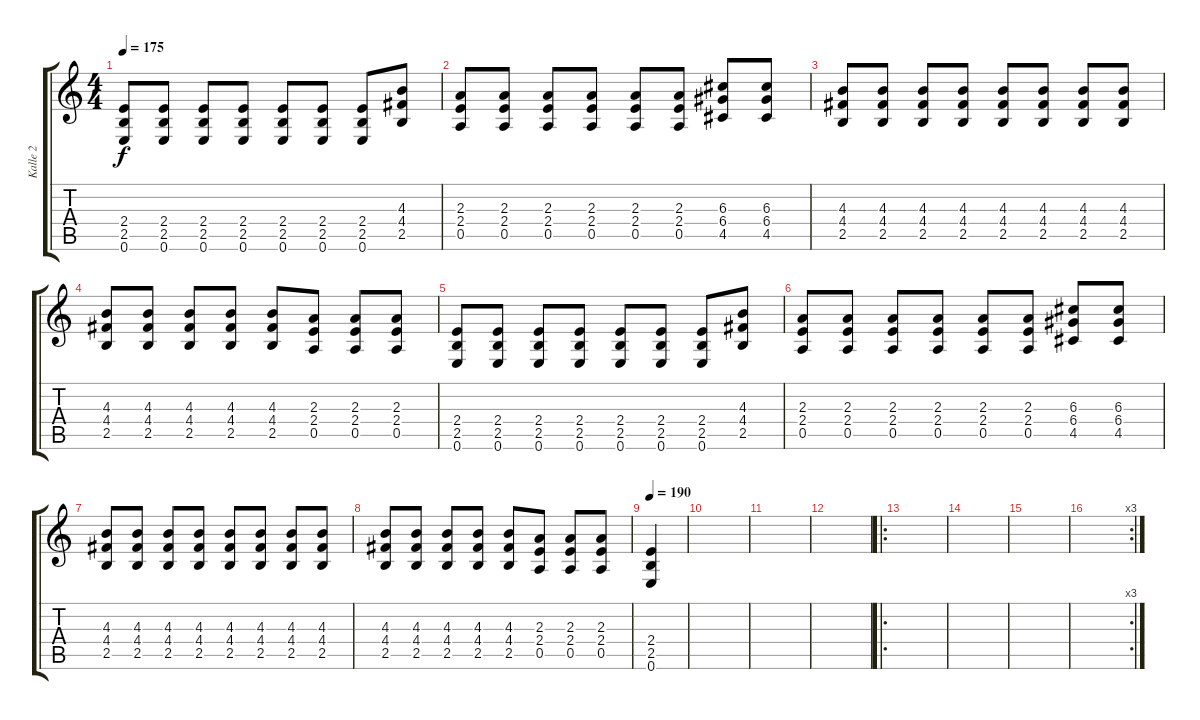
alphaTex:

\track ("Kalle 2" "Kalle 2") {instrument distortionguitar}
\staff {score tabs}
\tuning (E4 B3 G3 D3 A2 E2) {hide}
\ts (4 4)
\tempo 175
\clef g2
\ks c
(2.4 2.5 0.6).8{dy f} (2.4 2.5 0.6).8 (2.4 2.5 0.6).8 (2.4 2.5 0.6).8 (2.4 2.5 0.6).8 (2.4 2.5 0.6).8 (2.4 2.5 0.6).8 (4.3 4.4 2.5).8 |
(2.3 2.4 0.5).8 (2.3 2.4 0.5).8 (2.3 2.4 0.5).8 (2.3 2.4 0.5).8 (2.3 2.4 0.5).8 (2.3 2.4 0.5).8 (6.3 6.4 4.5).8 (6.3 6.4 4.5).8 |
(4.3 4.4 2.5).8 (4.3 4.4 2.5).8 (4.3 4.4 2.5).8 (4.3 4.4 2.5).8 (4.3 4.4 2.5).8 (4.3 4.4 2.5).8 (4.3 4.4 2.5).8 (4.3 4.4 2.5).8 |
(4.3 4.4 2.5).8 (4.3 4.4 2.5).8 (4.3 4.4 2.5).8 (4.3 4.4 2.5).8 (4.3 4.4 2.5).8 (2.3 2.4 0.5).8 (2.3 2.4 0.5).8 (2.3 2.4 0.5).8 |
(2.4 2.5 0.6).8 (2.4 2.5 0.6).8 (2.4 2.5 0.6).8 (2.4 2.5 0.6).8 (2.4 2.5 0.6).8 (2.4 2.5 0.6).8 (2.4 2.5 0.6).8 (4.3 4.4 2.5).8 |
(2.3 2.4 0.5).8 (2.3 2.4 0.5).8 (2.3 2.4 0.5).8 (2.3 2.4 0.5).8 (2.3 2.4 0.5).8 (2.3 2.4 0.5).8 (6.3 6.4 4.5).8 (6.3 6.4 4.5).8 |
(4.3 4.4 2.5).8 (4.3 4.4 2.5).8 (4.3 4.4 2.5).8 (4.3 4.4 2.5).8 (4.3 4.4 2.5).8 (4.3 4.4 2.5).8 (4.3 4.4 2.5).8 (4.3 4.4 2.5).8 |
(4.3 4.4 2.5).8 (4.3 4.4 2.5).8 (4.3 4.4 2.5).8 (4.3 4.4 2.5).8 (4.3 4.4 2.5).8 (2.3 2.4 0.5).8 (2.3 2.4 0.5).8 (2.3 2.4 0.5).8 |
\tempo 190
(2.4 2.5 0.6).4 |
|
|
|
\ro
|
|
|
\rc 3
